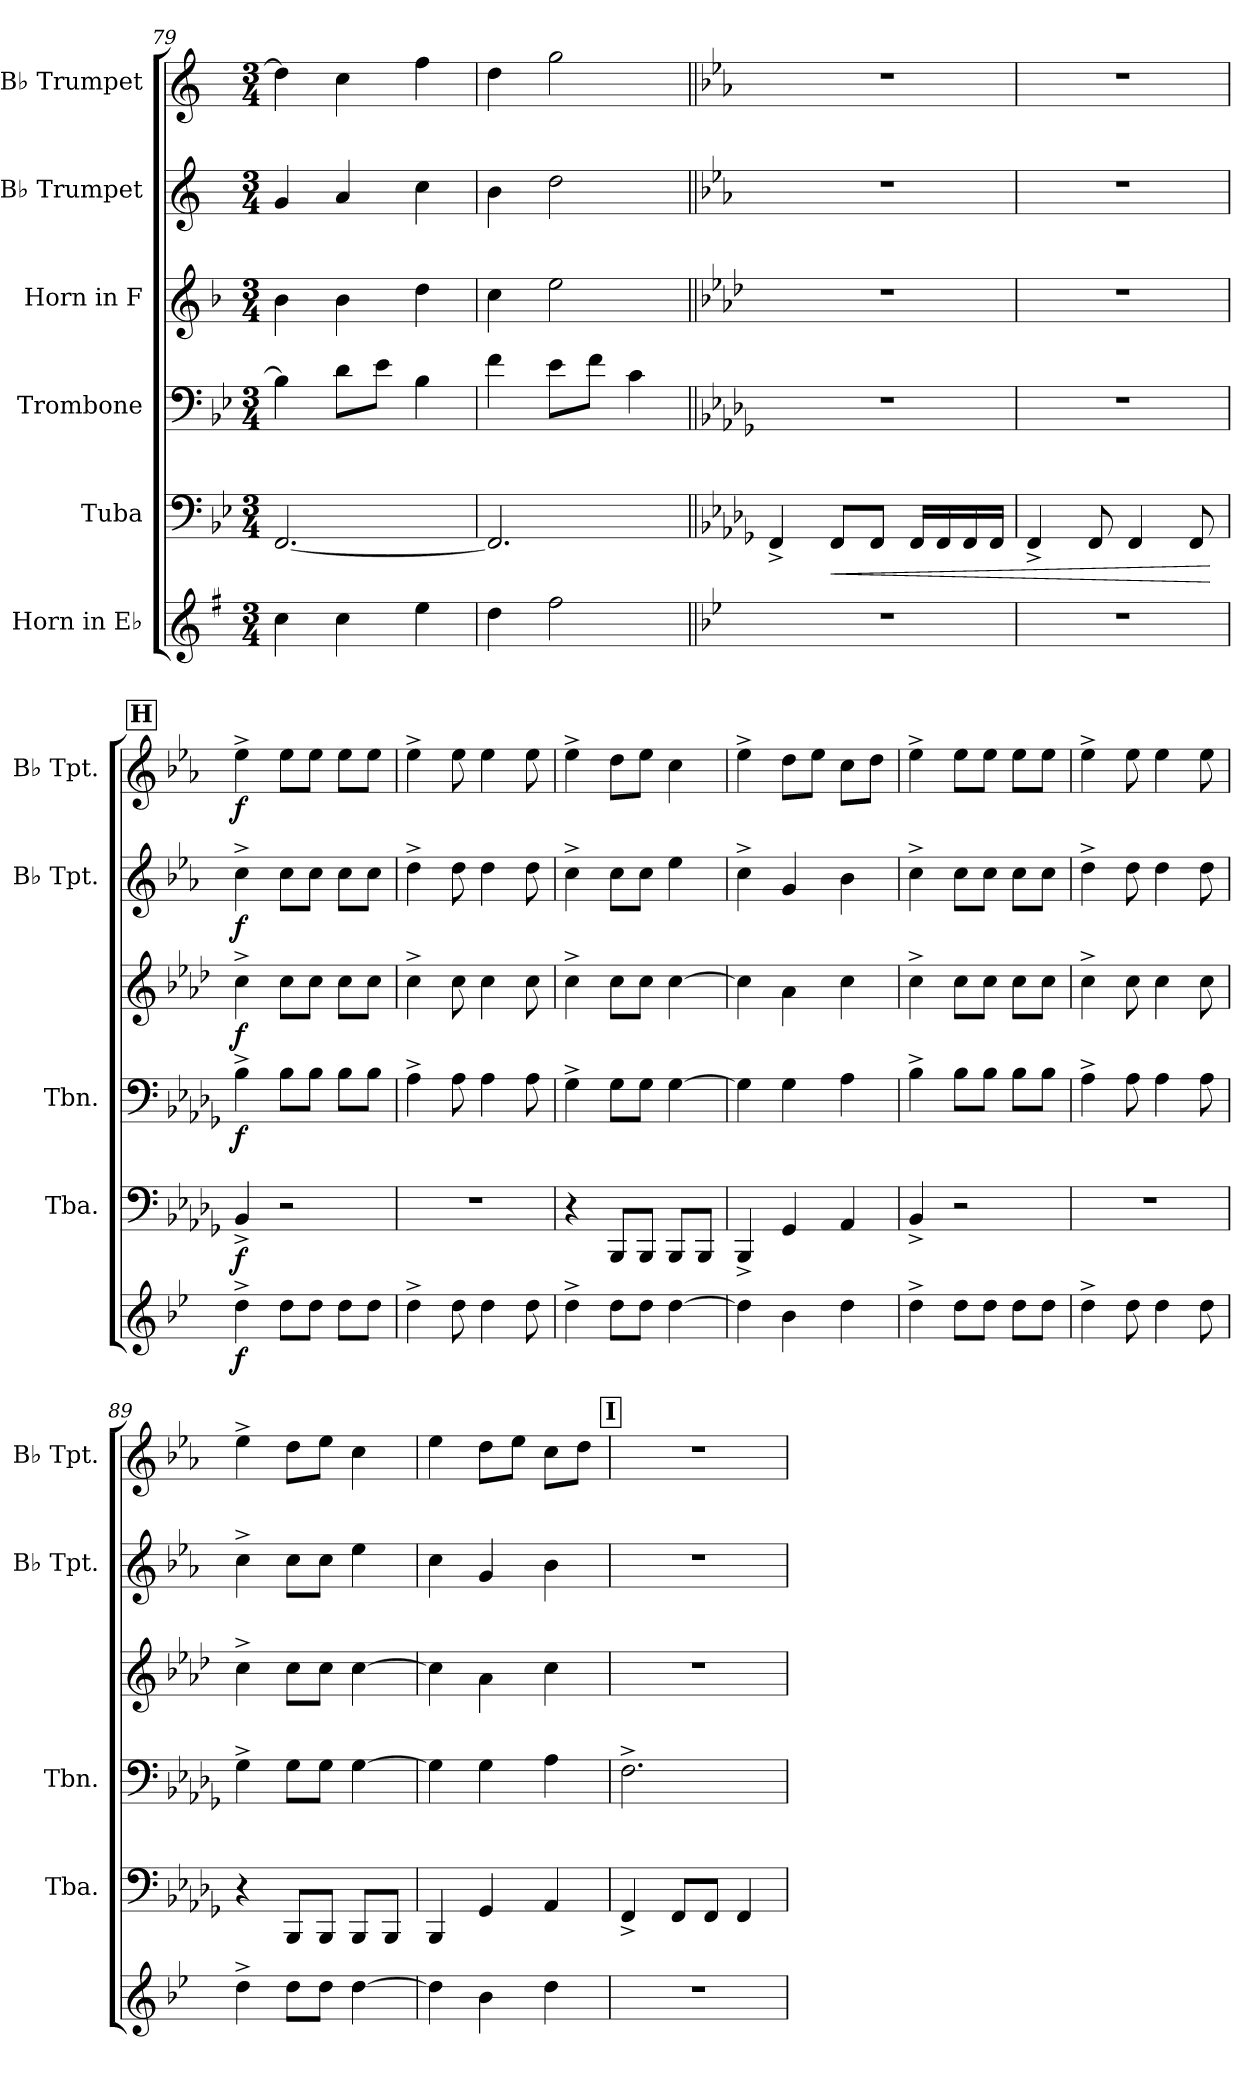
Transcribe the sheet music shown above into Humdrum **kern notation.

**kern	**dynam	**kern	**dynam	**kern	**dynam	**kern	**dynam	**kern	**dynam	**kern	**dynam
*part6	*part6	*part5	*part5	*part4	*part4	*part3	*part3	*part2	*part2	*part1	*part1
*staff6	*staff6	*staff5	*staff5	*staff4	*staff4	*staff3	*staff3	*staff2	*staff2	*staff1	*staff1
*I"Horn in E♭	*	*I"Tuba	*	*I"Trombone	*	*I"Horn in F	*	*I"B♭ Trumpet	*	*I"B♭ Trumpet	*
*	*	*I'Tba.	*	*I'Tbn.	*	*	*	*I'B♭ Tpt.	*	*I'B♭ Tpt.	*
*clefG2	*	*clefF4	*	*clefF4	*	*clefG2	*	*clefG2	*	*clefG2	*
*ITrd5c9	*	*	*	*	*	*ITrd4c7	*	*ITrd1c2	*	*ITrd1c2	*
*k[b-e-]	*	*k[b-e-]	*	*k[b-e-]	*	*k[b-e-]	*	*k[b-e-]	*	*k[b-e-]	*
*B-:	*	*B-:	*	*B-:	*	*B-:	*	*B-:	*	*B-:	*
*M3/4	*	*M3/4	*	*M3/4	*	*M3/4	*	*M3/4	*	*M3/4	*
*MM190	*	*MM190	*	*MM190	*	*MM190	*	*MM190	*	*MM190	*
=79	=79	=79	=79	=79	=79	=79	=79	=79	=79	=79	=79
4e-\	.	[2.FF/	.	4B-\]	.	4e-\	.	4f/	.	4cc\]	.
4e-\	.	.	.	8d\L	.	4e-\	.	4g/	.	4b-\	.
.	.	.	.	8e-\J	.	.	.	.	.	.	.
4g\	.	.	.	4B-\	.	4g\	.	4b-\	.	4ee-\	.
=80	=80	=80	=80	=80	=80	=80	=80	=80	=80	=80	=80
*	*	*	*	*	*	*	*	*	*	*MM195	*
4f\	.	2.FF/]	.	4f\	.	4f\	.	4a\	.	4cc\	.
2a\	.	.	.	8e-\L	.	2a\	.	2cc\	.	2ff\	.
.	.	.	.	8f\J	.	.	.	.	.	.	.
.	.	.	.	4c\	.	.	.	.	.	.	.
!!LO:PB:g=z
=81||	=81||	=81||	=81||	=81||	=81||	=81||	=81||	=81||	=81||	=81||	=81||
*k[b-e-a-d-g-]	*	*k[b-e-a-d-g-]	*	*k[b-e-a-d-g-]	*	*k[b-e-a-d-g-]	*	*k[b-e-a-d-g-]	*	*k[b-e-a-d-g-]	*
*	*	*	*	*	*	*	*	*	*	*MM200	*
2.r	.	4FF^/	.	2.r	.	2.r	.	2.r	.	2.r	.
!	!	!	!LO:HP:b	!	!	!	!	!	!	!	!
.	.	8FF/L	<	.	.	.	.	.	.	.	.
.	.	8FF/J	.	.	.	.	.	.	.	.	.
.	.	16FF/LL	.	.	.	.	.	.	.	.	.
.	.	16FF/	.	.	.	.	.	.	.	.	.
.	.	16FF/	.	.	.	.	.	.	.	.	.
.	.	16FF/JJ	.	.	.	.	.	.	.	.	.
=82	=82	=82	=82	=82	=82	=82	=82	=82	=82	=82	=82
2.r	.	4FF^/	.	2.r	.	2.r	.	2.r	.	2.r	.
.	.	8FF/	.	.	.	.	.	.	.	.	.
.	.	4FF/	.	.	.	.	.	.	.	.	.
.	.	8FF/	.	.	.	.	.	.	.	.	.
.	.	.	[	.	.	.	.	.	.	.	.
!!LO:REH:place=s1:a:B:fs=14:t=H
=83	=83	=83	=83	=83	=83	=83	=83	=83	=83	=83	=83
!	!LO:DY:b	!	!LO:DY:b	!	!LO:DY:b	!	!LO:DY:b	!	!LO:DY:b	!	!LO:DY:b
4f^\	f	4BB-^/	f	4B-^\	f	4f^\	f	4b-^\	f	4dd-^\	f
8f\L	.	2r	.	8B-\L	.	8f\L	.	8b-\L	.	8dd-\L	.
8f\J	.	.	.	8B-\J	.	8f\J	.	8b-\J	.	8dd-\J	.
8f\L	.	.	.	8B-\L	.	8f\L	.	8b-\L	.	8dd-\L	.
8f\J	.	.	.	8B-\J	.	8f\J	.	8b-\J	.	8dd-\J	.
=84	=84	=84	=84	=84	=84	=84	=84	=84	=84	=84	=84
4f^\	.	2.r	.	4A-^\	.	4f^\	.	4cc^\	.	4dd-^\	.
8f\	.	.	.	8A-\	.	8f\	.	8cc\	.	8dd-\	.
4f\	.	.	.	4A-\	.	4f\	.	4cc\	.	4dd-\	.
8f\	.	.	.	8A-\	.	8f\	.	8cc\	.	8dd-\	.
=85	=85	=85	=85	=85	=85	=85	=85	=85	=85	=85	=85
4f^\	.	4r	.	4G-^\	.	4f^\	.	4b-^\	.	4dd-^\	.
8f\L	.	8BBB-/L	.	8G-\L	.	8f\L	.	8b-\L	.	8cc\L	.
8f\J	.	8BBB-/J	.	8G-\J	.	8f\J	.	8b-\J	.	8dd-\J	.
[4f\	.	8BBB-/L	.	[4G-\	.	[4f\	.	4dd-\	.	4b-\	.
.	.	8BBB-/J	.	.	.	.	.	.	.	.	.
=86	=86	=86	=86	=86	=86	=86	=86	=86	=86	=86	=86
4f\]	.	4BBB-^/	.	4G-\]	.	4f\]	.	4b-^\	.	4dd-^\	.
4d-\	.	4GG-/	.	4G-\	.	4d-\	.	4f/	.	8cc\L	.
.	.	.	.	.	.	.	.	.	.	8dd-\J	.
4f\	.	4AA-/	.	4A-\	.	4f\	.	4a-\	.	8b-\L	.
.	.	.	.	.	.	.	.	.	.	8cc\J	.
=87	=87	=87	=87	=87	=87	=87	=87	=87	=87	=87	=87
4f^\	.	4BB-^/	.	4B-^\	.	4f^\	.	4b-^\	.	4dd-^\	.
8f\L	.	2r	.	8B-\L	.	8f\L	.	8b-\L	.	8dd-\L	.
8f\J	.	.	.	8B-\J	.	8f\J	.	8b-\J	.	8dd-\J	.
8f\L	.	.	.	8B-\L	.	8f\L	.	8b-\L	.	8dd-\L	.
8f\J	.	.	.	8B-\J	.	8f\J	.	8b-\J	.	8dd-\J	.
=88	=88	=88	=88	=88	=88	=88	=88	=88	=88	=88	=88
4f^\	.	2.r	.	4A-^\	.	4f^\	.	4cc^\	.	4dd-^\	.
8f\	.	.	.	8A-\	.	8f\	.	8cc\	.	8dd-\	.
4f\	.	.	.	4A-\	.	4f\	.	4cc\	.	4dd-\	.
8f\	.	.	.	8A-\	.	8f\	.	8cc\	.	8dd-\	.
!!LO:LB:g=z
=89	=89	=89	=89	=89	=89	=89	=89	=89	=89	=89	=89
4f^\	.	4r	.	4G-^\	.	4f^\	.	4b-^\	.	4dd-^\	.
8f\L	.	8BBB-/L	.	8G-\L	.	8f\L	.	8b-\L	.	8cc\L	.
8f\J	.	8BBB-/J	.	8G-\J	.	8f\J	.	8b-\J	.	8dd-\J	.
[4f\	.	8BBB-/L	.	[4G-\	.	[4f\	.	4dd-\	.	4b-\	.
.	.	8BBB-/J	.	.	.	.	.	.	.	.	.
=90	=90	=90	=90	=90	=90	=90	=90	=90	=90	=90	=90
4f\]	.	4BBB-/	.	4G-\]	.	4f\]	.	4b-\	.	4dd-\	.
4d-\	.	4GG-/	.	4G-\	.	4d-\	.	4f/	.	8cc\L	.
.	.	.	.	.	.	.	.	.	.	8dd-\J	.
4f\	.	4AA-/	.	4A-\	.	4f\	.	4a-\	.	8b-\L	.
.	.	.	.	.	.	.	.	.	.	8cc\J	.
!!LO:REH:place=s1:a:B:fs=14:t=I
=91	=91	=91	=91	=91	=91	=91	=91	=91	=91	=91	=91
2.r	.	4FF^/	.	2.F^\	.	2.r	.	2.r	.	2.r	.
.	.	8FF/L	.	.	.	.	.	.	.	.	.
.	.	8FF/J	.	.	.	.	.	.	.	.	.
.	.	4FF/	.	.	.	.	.	.	.	.	.
=	=	=	=	=	=	=	=	=	=	=	=
*-	*-	*-	*-	*-	*-	*-	*-	*-	*-	*-	*-
